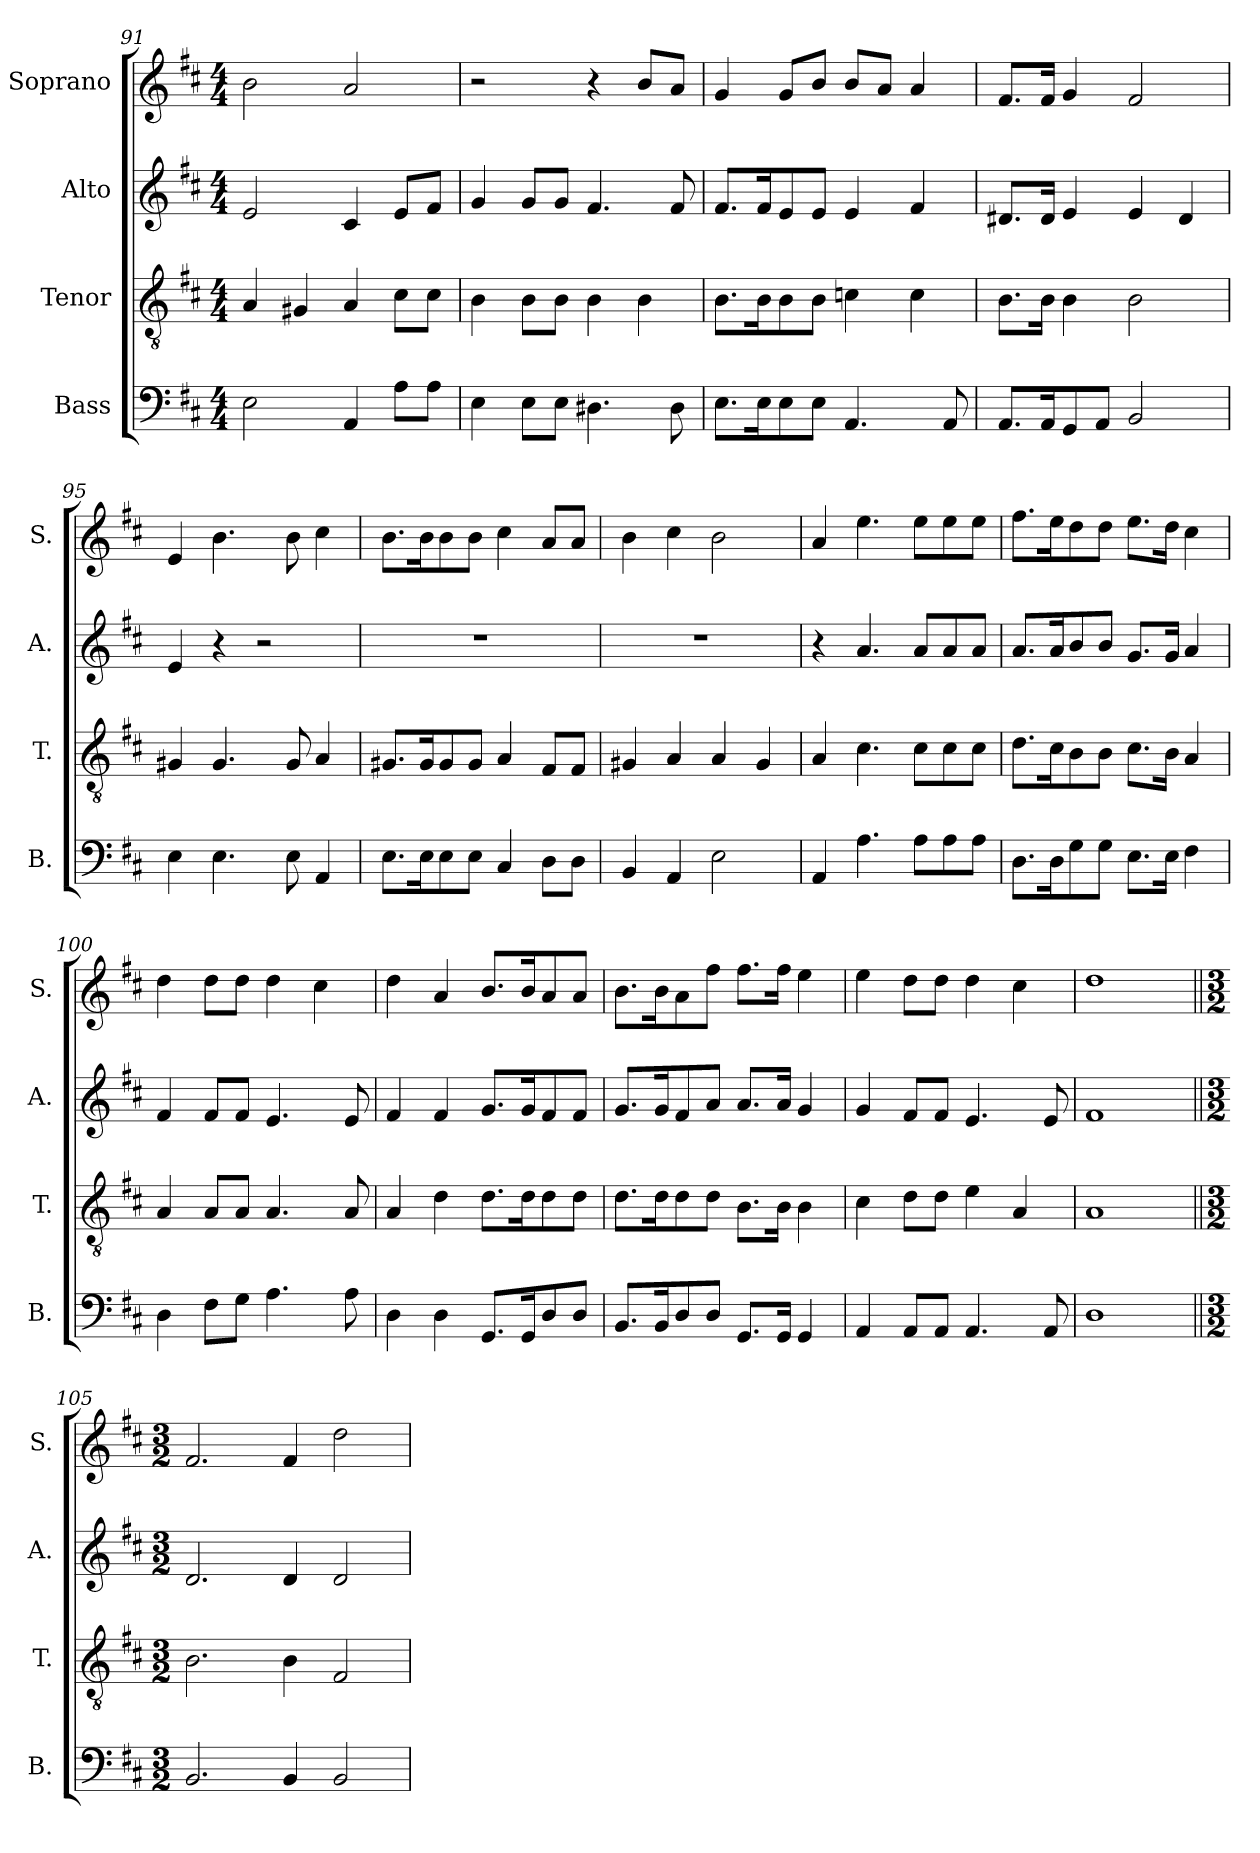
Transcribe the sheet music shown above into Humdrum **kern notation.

**kern	**kern	**kern	**kern
*part4	*part3	*part2	*part1
*staff4	*staff3	*staff2	*staff1
*I"Bass	*I"Tenor	*I"Alto	*I"Soprano
*I'B.	*I'T.	*I'A.	*I'S.
!!LO:PB:g=z
*clefF4	*clefGv2	*clefG2	*clefG2
*k[f#c#]	*k[f#c#]	*k[f#c#]	*k[f#c#]
*D:	*D:	*D:	*D:
*M4/4	*M4/4	*M4/4	*M4/4
=91	=91	=91	=91
2E\	4A/	2e/	2b\
.	4G#X/	.	.
4AA/	4A/	4c#/	2a/
8A\L	8c#\L	8e/L	.
8A\J	8c#\J	8f#/J	.
!!LO:PB:g=z
=92	=92	=92	=92
4E\	4B\	4g/	2r
8E\L	8B\L	8g/L	.
8E\J	8B\J	8g/J	.
4.D#X\	4B\	4.f#/	4r
.	4B\	.	8b/L
8D#\	.	8f#/	8a/J
=93	=93	=93	=93
8.E\L	8.B\L	8.f#/L	4g/
16E\K	16B\K	16f#/K	.
8E\	8B\	8e/	8g/L
8E\J	8B\J	8e/J	8b/J
4.AA/	4cn\	4e/	8b/L
.	.	.	8a/J
.	4c\	4f#/	4a/
8AA/	.	.	.
=94	=94	=94	=94
8.AA/L	8.B\L	8.d#X/L	8.f#/L
16AA/K	16B\Jk	16d#/Jk	16f#/Jk
8GG/	4B\	4e/	4g/
8AA/J	.	.	.
2BB/	2B\	4e/	2f#/
.	.	4d#/	.
=95	=95	=95	=95
4E\	4G#X/	4e/	4e/
4.E\	4.G#/	4r	4.b\
.	.	2r	.
8E\	8G#/	.	8b\
4AA/	4A/	.	4cc#\
=96	=96	=96	=96
8.E\L	8.G#X/L	1r	8.b\L
16E\K	16G#/K	.	16b\K
8E\	8G#/	.	8b\
8E\J	8G#/J	.	8b\J
4C#/	4A/	.	4cc#\
8D\L	8F#/L	.	8a/L
8D\J	8F#/J	.	8a/J
!!LO:LB:g=z
=97	=97	=97	=97
4BB/	4G#X/	1r	4b\
4AA/	4A/	.	4cc#\
2E\	4A/	.	2b\
.	4G#/	.	.
=98	=98	=98	=98
4AA/	4A/	4r	4a/
4.A\	4.c#\	4.a/	4.ee\
8A\L	8c#\L	8a/L	8ee\L
8A\	8c#\	8a/	8ee\
8A\J	8c#\J	8a/J	8ee\J
=99	=99	=99	=99
8.D\L	8.d\L	8.a/L	8.ff#\L
16D\K	16c#\K	16a/K	16ee\K
8G\	8B\	8b/	8dd\
8G\J	8B\J	8b/J	8dd\J
8.E\L	8.c#\L	8.g/L	8.ee\L
16E\Jk	16B\Jk	16g/Jk	16dd\Jk
4F#\	4A/	4a/	4cc#\
=100	=100	=100	=100
4D\	4A/	4f#/	4dd\
8F#\L	8A/L	8f#/L	8dd\L
8G\J	8A/J	8f#/J	8dd\J
4.A\	4.A/	4.e/	4dd\
.	.	.	4cc#\
8A\	8A/	8e/	.
=101	=101	=101	=101
4D\	4A/	4f#/	4dd\
4D\	4d\	4f#/	4a/
8.GG/L	8.d\L	8.g/L	8.b/L
16GG/K	16d\K	16g/K	16b/K
8D/	8d\	8f#/	8a/
8D/J	8d\J	8f#/J	8a/J
=102	=102	=102	=102
8.BB/L	8.d\L	8.g/L	8.b\L
16BB/K	16d\K	16g/K	16b\K
8D/	8d\	8f#/	8a\
8D/J	8d\J	8a/J	8ff#\J
8.GG/L	8.B\L	8.a/L	8.ff#\L
16GG/Jk	16B\Jk	16a/Jk	16ff#\Jk
4GG/	4B\	4g/	4ee\
!!LO:PB:g=z
=103	=103	=103	=103
4AA/	4c#\	4g/	4ee\
8AA/L	8d\L	8f#/L	8dd\L
8AA/J	8d\J	8f#/J	8dd\J
4.AA/	4e\	4.e/	4dd\
.	4A/	.	4cc#\
8AA/	.	8e/	.
=104	=104	=104	=104
1D	1A	1f#	1dd
=105||	=105||	=105||	=105||
*M3/2	*M3/2	*M3/2	*M3/2
2.BB/	2.B\	2.d/	2.f#/
4BB/	4B\	4d/	4f#/
2BB/	2F#/	2d/	2dd\
=	=	=	=
*-	*-	*-	*-
